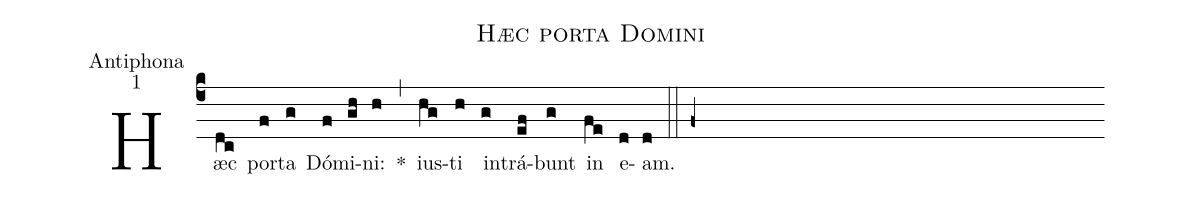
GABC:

name:Hæc porta Domini;
office-part:Antiphona;
mode:1;
%%
(c4) Hæc(dc) por(f)ta(g) Dó(f)mi(gh)ni:(h) *(,) ius(hg)ti(h) in(g)trá(ef)bunt(g) in(fe) e(d)am.(d) (::f+)
